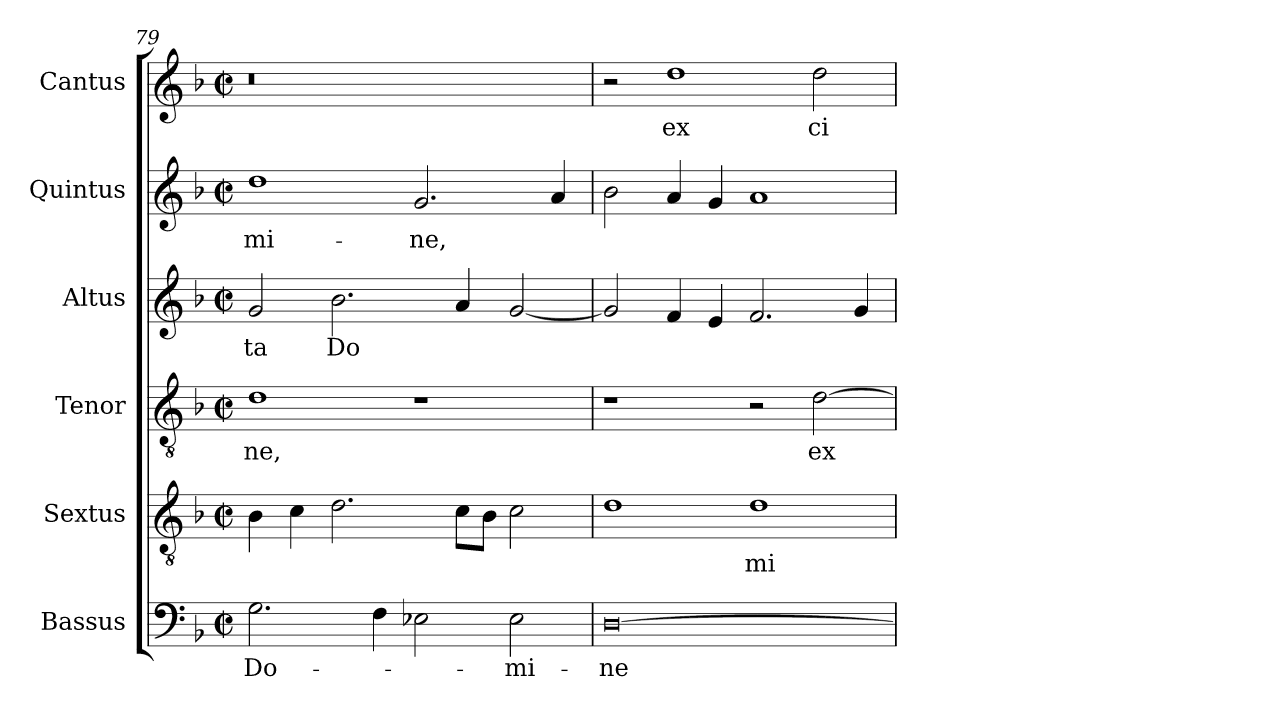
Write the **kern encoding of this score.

**kern	**text	**kern	**text	**kern	**text	**kern	**text	**kern	**text	**kern	**text
*part6	*part6	*part5	*part5	*part4	*part4	*part3	*part3	*part2	*part2	*part1	*part1
*staff6	*staff6	*staff5	*staff5	*staff4	*staff4	*staff3	*staff3	*staff2	*staff2	*staff1	*staff1
*I"Bassus	*	*I"Sextus	*	*I"Tenor	*	*I"Altus	*	*I"Quintus	*	*I"Cantus	*
*clefF4	*	*clefGv2	*	*clefGv2	*	*clefG2	*	*clefG2	*	*clefG2	*
*k[b-]	*	*k[b-]	*	*k[b-]	*	*k[b-]	*	*k[b-]	*	*k[b-]	*
*F:	*	*F:	*	*F:	*	*F:	*	*F:	*	*F:	*
*M2/2	*	*M2/2	*	*M2/2	*	*M2/2	*	*M2/2	*	*M2/2	*
*met(c|)	*	*met(c|)	*	*met(c|)	*	*met(c|)	*	*met(c|)	*	*met(c|)	*
=79	=79	=79	=79	=79	=79	=79	=79	=79	=79	=79	=79
!	!LO:LY:b	!	!	!	!LO:LY:b:cj	!	!LO:LY:b:cj	!	!LO:LY:b:cj	!	!
2.G\	Do-	4B-\	.	1d	ne,	2g/	ta	1dd	-mi-	0r	.
.	.	4c\	.	.	.	.	.	.	.	.	.
!	!	!	!	!	!	!	!LO:LY:b	!	!	!	!
.	.	2.d\	.	.	.	2.b-\	Do	.	.	.	.
4F\	.	.	.	.	.	.	.	.	.	.	.
!	!	!	!	!	!	!	!	!	!LO:LY:b	!	!
2E-X\	.	.	.	1r	.	.	.	2.g/	-ne,	.	.
.	.	8c\L	.	.	.	4a/	.	.	.	.	.
.	.	8B-\J	.	.	.	.	.	.	.	.	.
!	!LO:LY:b:cj	!	!	!	!	!	!	!	!	!	!
2E-\	-mi-	2c\	.	.	.	[<2g/	.	.	.	.	.
.	.	.	.	.	.	.	.	4a/	.	.	.
=80	=80	=80	=80	=80	=80	=80	=80	=80	=80	=80	=80
!	!LO:LY:b:cj	!	!	!	!	!	!	!	!	!	!
[>0D	-ne	1d	.	1r	.	2g/]	.	2b-\	.	2r	.
!	!	!	!	!	!	!	!	!	!	!	!LO:LY:b:cj
.	.	.	.	.	.	4f/	.	4a/	.	1dd	ex
.	.	.	.	.	.	4e/	.	4g/	.	.	.
!	!	!	!LO:LY:b:cj	!	!	!	!	!	!	!	!
.	.	1d	mi-	2r	.	2.f/	.	1a	.	.	.
!	!	!	!	!	!LO:LY:b:cj	!	!	!	!	!	!LO:LY:b:cj
.	.	.	.	[>2d\	ex	.	.	.	.	2dd\	ci
.	.	.	.	.	.	4g/	.	.	.	.	.
=	=	=	=	=	=	=	=	=	=	=	=
*-	*-	*-	*-	*-	*-	*-	*-	*-	*-	*-	*-
